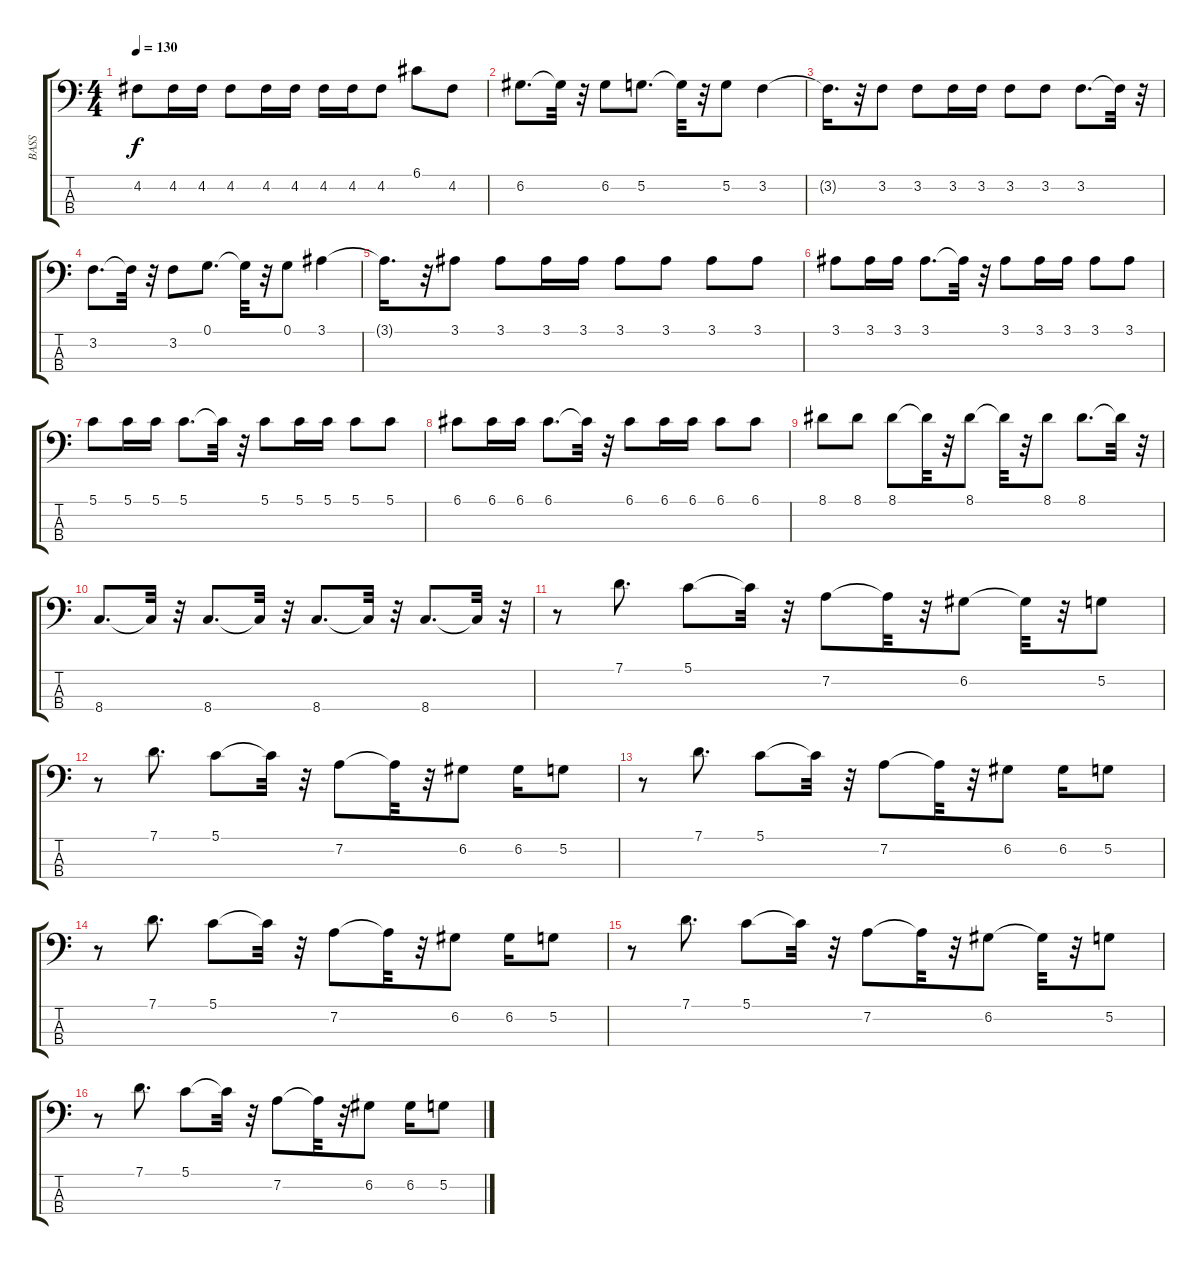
\track ("BASS" "BASS") {instrument slapbass2}
\staff {score tabs}
\tuning (G2 D2 A1 E1) {hide}
\ts (4 4)
\tempo 130
\clef f4
\ks c
4.2.8{dy f} 4.2.16 4.2.16 4.2.8 4.2.16 4.2.16 4.2.16 4.2.16 4.2.8 6.1.8 4.2.8 |
6.2.8{d} 6.2{t}.32 r.32 6.2.8 5.2.8{d} 5.2{t}.32 r.32 5.2.8 3.2.4 |
3.2{t}.16{d} r.32 3.2.8 3.2.8 3.2.16 3.2.16 3.2.8 3.2.8 3.2.8{d} 3.2{t}.32 r.32 |
3.2.8{d} 3.2{t}.32 r.32 3.2.8 0.1.8{d} 0.1{t}.32 r.32 0.1.8 3.1.4 |
3.1{t}.16{d} r.32 3.1.8 3.1.8 3.1.16 3.1.16 3.1.8 3.1.8 3.1.8 3.1.8 |
3.1.8 3.1.16 3.1.16 3.1.8{d} 3.1{t}.32 r.32 3.1.8 3.1.16 3.1.16 3.1.8 3.1.8 |
5.1.8 5.1.16 5.1.16 5.1.8{d} 5.1{t}.32 r.32 5.1.8 5.1.16 5.1.16 5.1.8 5.1.8 |
6.1.8 6.1.16 6.1.16 6.1.8{d} 6.1{t}.32 r.32 6.1.8 6.1.16 6.1.16 6.1.8 6.1.8 |
8.1.8 8.1.8 8.1.8 8.1{t}.32 r.32 8.1.8 8.1{t}.32 r.32 8.1.8 8.1.8{d} 8.1{t}.32 r.32 |
8.4.8{d} 8.4{t}.32 r.32 8.4.8{d} 8.4{t}.32 r.32 8.4.8{d} 8.4{t}.32 r.32 8.4.8{d} 8.4{t}.32 r.32 |
r.8 7.1.8{d} 5.1.8 5.1{t}.32 r.32 7.2.8 7.2{t}.32 r.32 6.2.8 6.2{t}.32 r.32 5.2.8 |
r.8 7.1.8{d} 5.1.8 5.1{t}.32 r.32 7.2.8 7.2{t}.32 r.32 6.2.8 6.2.16 5.2.8 |
r.8 7.1.8{d} 5.1.8 5.1{t}.32 r.32 7.2.8 7.2{t}.32 r.32 6.2.8 6.2.16 5.2.8 |
r.8 7.1.8{d} 5.1.8 5.1{t}.32 r.32 7.2.8 7.2{t}.32 r.32 6.2.8 6.2.16 5.2.8 |
r.8 7.1.8{d} 5.1.8 5.1{t}.32 r.32 7.2.8 7.2{t}.32 r.32 6.2.8 6.2{t}.32 r.32 5.2.8 |
r.8 7.1.8{d} 5.1.8 5.1{t}.32 r.32 7.2.8 7.2{t}.32 r.32 6.2.8 6.2.16 5.2.8
